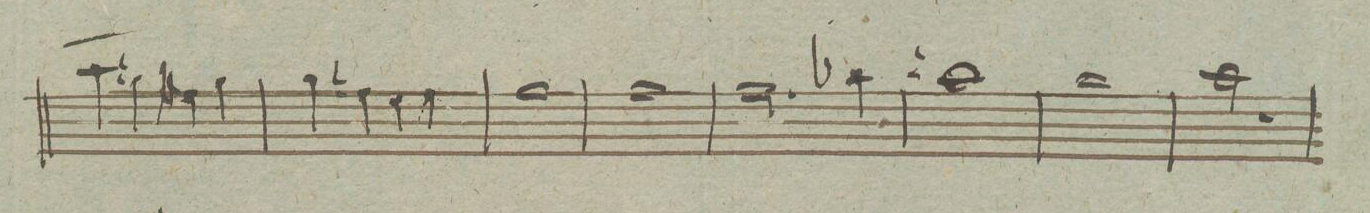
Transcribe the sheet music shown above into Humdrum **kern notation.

**kern
*I"Flauto Secondo
*clefG2
*k[]
*met(c|)
*M2/2
4aa\
4ggn\)
4ff#X\
4gg\
=152
4gg\
4ffn\
4ee\
4ff\
=153
1ff\
=154
1ff\
=155
2.ff\
4aa-X\
=156
1aan\
=157
1gg\
=158
2aa\
2r
=159
*-
